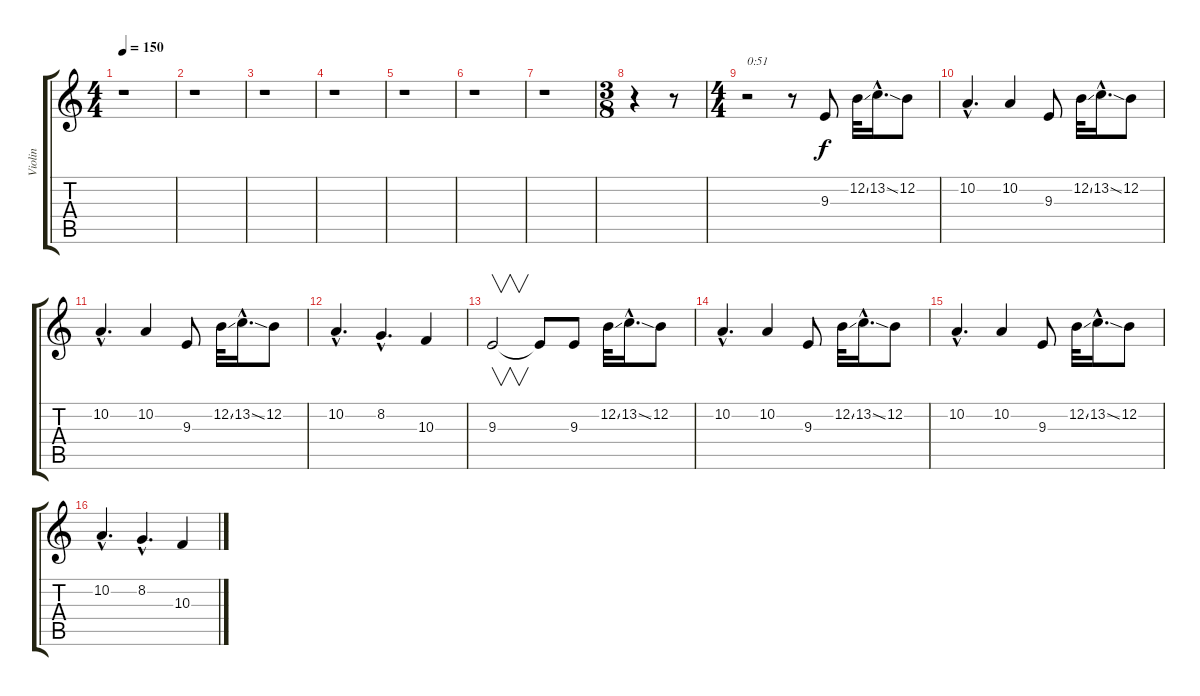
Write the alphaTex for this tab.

\track ("Violin" "Violin") {instrument violin}
\staff {score tabs}
\tuning (E4 B3 G3 D3 A2 E2) {hide}
\ts (4 4)
\tempo 150
\clef g2
\ks c
r.1{dy f instrument violin} |
r.1 |
r.1 |
r.1 |
r.1 |
r.1 |
r.1 |
\ts (3 8)
r.4 r.8 |
\ts (4 4)
r.2{txt "0:51"} r.8 9.3.8 12.2{ss}.32 13.2{ss hac}.16{d} 12.2.8 |
10.2{hac}.4{d} 10.2.4 9.3.8 12.2{ss}.32 13.2{ss hac}.16{d} 12.2.8 |
10.2{hac}.4{d} 10.2.4 9.3.8 12.2{ss}.32 13.2{ss hac}.16{d} 12.2.8 |
10.2{hac}.4{d} 8.2{hac}.4{d} 10.3.4 |
9.3.2{v} 9.3{t}.8 9.3.8 12.2{ss}.32 13.2{ss hac}.16{d} 12.2.8 |
10.2{hac}.4{d} 10.2.4 9.3.8 12.2{ss}.32 13.2{ss hac}.16{d} 12.2.8 |
10.2{hac}.4{d} 10.2.4 9.3.8 12.2{ss}.32 13.2{ss hac}.16{d} 12.2.8 |
10.2{hac}.4{d} 8.2{hac}.4{d} 10.3.4
